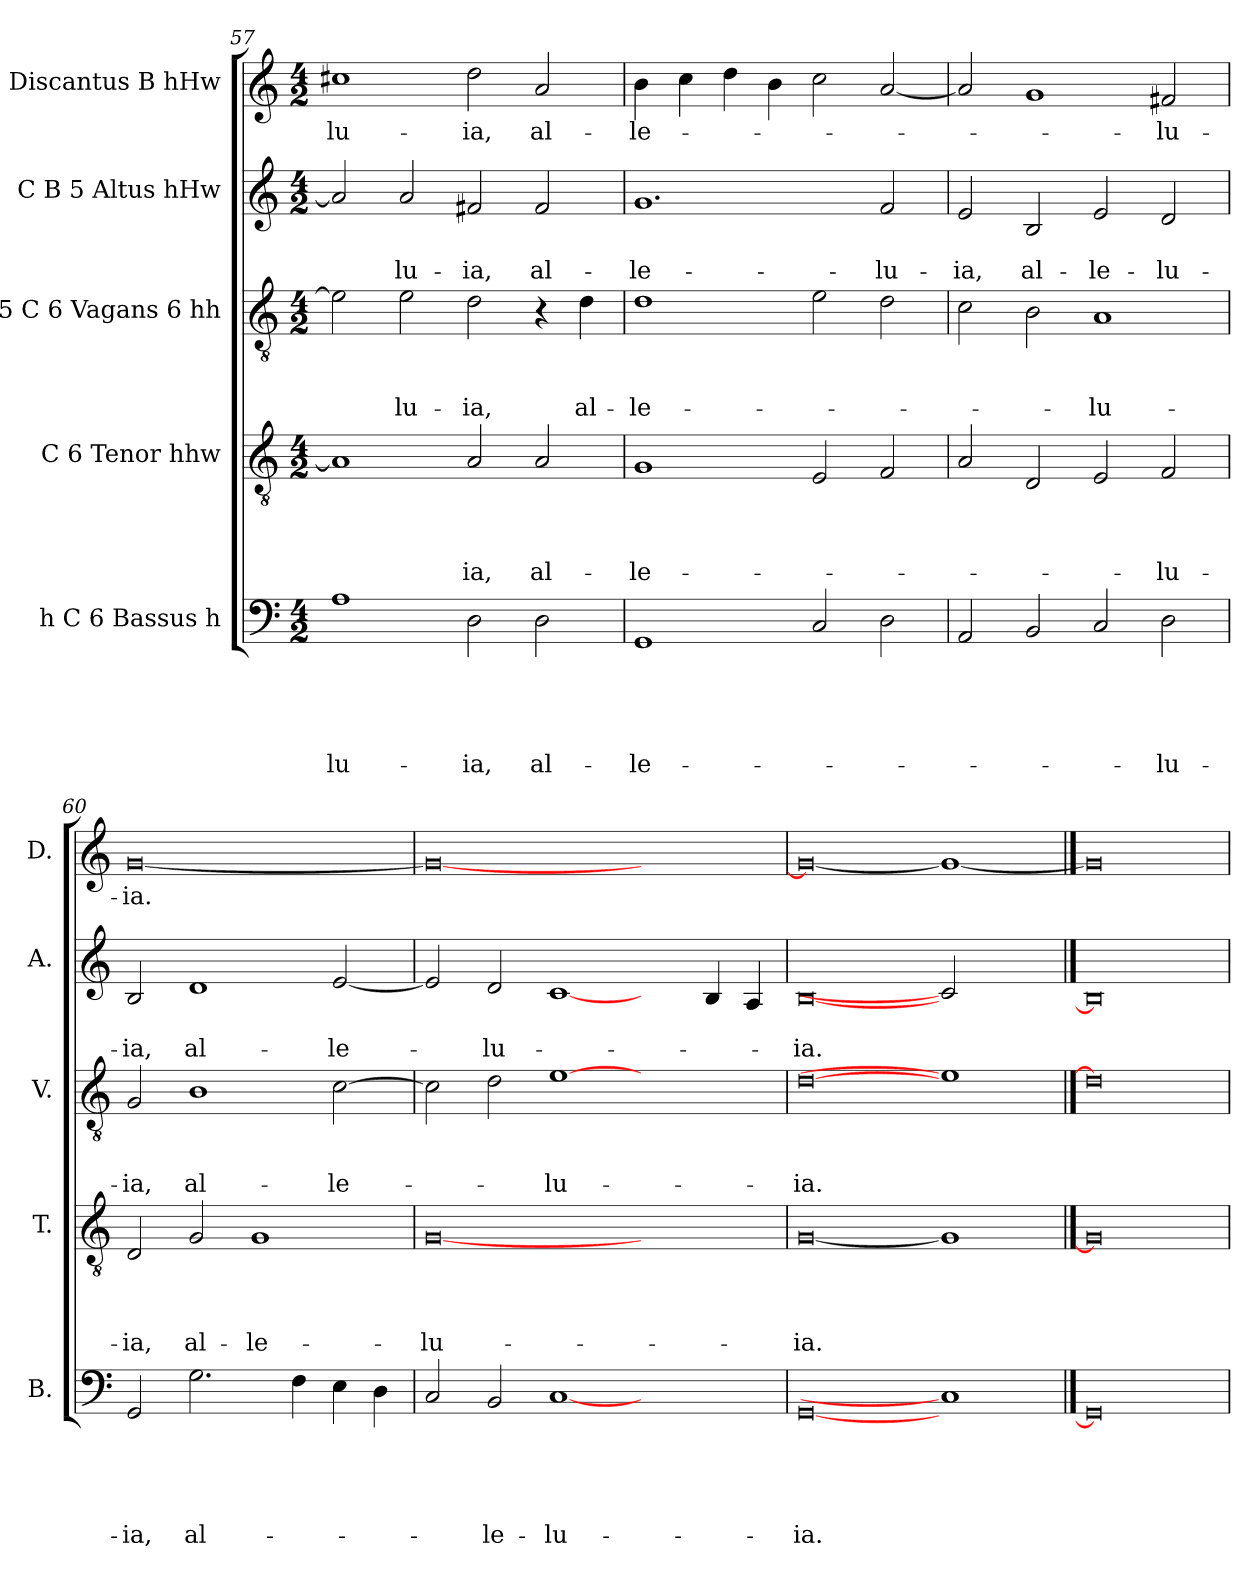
**kern	**text	**text	**text	**text	**text	**kern	**text	**text	**text	**text	**kern	**text	**text	**text	**kern	**text	**text	**kern	**text
*part5	*part5	*part5	*part5	*part5	*part5	*part4	*part4	*part4	*part4	*part4	*part3	*part3	*part3	*part3	*part2	*part2	*part2	*part1	*part1
*staff5	*staff5	*staff5	*staff5	*staff5	*staff5	*staff4	*staff4	*staff4	*staff4	*staff4	*staff3	*staff3	*staff3	*staff3	*staff2	*staff2	*staff2	*staff1	*staff1
*I"h C 6 Bassus h	*	*	*	*	*	*I"C 6 Tenor hhw	*	*	*	*	*I"5 C 6 Vagans 6 hh	*	*	*	*I"C B 5 Altus hHw	*	*	*I"C Discantus B hHw	*
*I'B.	*	*	*	*	*	*I'T.	*	*	*	*	*I'V.	*	*	*	*I'A.	*	*	*I'D.	*
*clefF4	*	*	*	*	*	*clefGv2	*	*	*	*	*clefGv2	*	*	*	*clefG2	*	*	*clefG2	*
*k[]	*	*	*	*	*	*k[]	*	*	*	*	*k[]	*	*	*	*k[]	*	*	*k[]	*
*C:	*	*	*	*	*	*C:	*	*	*	*	*C:	*	*	*	*C:	*	*	*C:	*
*M4/2	*	*	*	*	*	*M4/2	*	*	*	*	*M4/2	*	*	*	*M4/2	*	*	*M4/2	*
=57	=57	=57	=57	=57	=57	=57	=57	=57	=57	=57	=57	=57	=57	=57	=57	=57	=57	=57	=57
!	!	!	!	!	!LO:LY:b	!	!	!	!	!	!	!	!	!	!	!	!	!	!LO:LY:b
1A	.	.	.	.	-lu-	1A]	.	.	.	.	2e\]	.	.	.	2a/]	.	.	1cc#X	-lu-
!	!	!	!	!	!	!	!	!	!	!	!	!	!	!LO:LY:b	!	!	!LO:LY:b	!	!
.	.	.	.	.	.	.	.	.	.	.	2e\	.	.	-lu-	2a/	.	-lu-	.	.
!	!	!	!	!	!LO:LY:b	!	!	!	!	!LO:LY:b	!	!	!	!LO:LY:b	!	!	!LO:LY:b	!	!LO:LY:b
2D\	.	.	.	.	-ia,	2A/	.	.	.	-ia,	2d\	.	.	-ia,	2f#X/	.	-ia,	2dd\	-ia,
!	!	!	!	!	!LO:LY:b	!	!	!	!	!LO:LY:b	!	!	!	!	!	!	!LO:LY:b	!	!LO:LY:b
2D\	.	.	.	.	al-	2A/	.	.	.	al-	4r	.	.	.	2f#/	.	al-	2a/	al-
!	!	!	!	!	!	!	!	!	!	!	!	!	!	!LO:LY:b	!	!	!	!	!
.	.	.	.	.	.	.	.	.	.	.	4d\	.	.	al-	.	.	.	.	.
=58	=58	=58	=58	=58	=58	=58	=58	=58	=58	=58	=58	=58	=58	=58	=58	=58	=58	=58	=58
!	!	!	!	!	!LO:LY:b	!	!	!	!	!LO:LY:b	!	!	!	!LO:LY:b	!	!	!LO:LY:b	!	!LO:LY:b
1GG	.	.	.	.	-le-	1G	.	.	.	-le-	1d	.	.	-le-	1.g	.	-le-	4b\	-le-
.	.	.	.	.	.	.	.	.	.	.	.	.	.	.	.	.	.	4cc\	.
.	.	.	.	.	.	.	.	.	.	.	.	.	.	.	.	.	.	4dd\	.
.	.	.	.	.	.	.	.	.	.	.	.	.	.	.	.	.	.	4b\	.
2C/	.	.	.	.	.	2E/	.	.	.	.	2e\	.	.	.	.	.	.	2cc\	.
!	!	!	!	!	!	!	!	!	!	!	!	!	!	!	!	!	!LO:LY:b	!	!
2D\	.	.	.	.	.	2F/	.	.	.	.	2d\	.	.	.	2f/	.	-lu-	[>2a/	.
!!LO:PB:g=z
=59	=59	=59	=59	=59	=59	=59	=59	=59	=59	=59	=59	=59	=59	=59	=59	=59	=59	=59	=59
!	!	!	!	!	!	!	!	!	!	!	!	!	!	!	!	!	!LO:LY:b	!	!
2AA/	.	.	.	.	.	2A/	.	.	.	.	2c\	.	.	.	2e/	.	-ia,	2a/]	.
!	!	!	!	!	!	!	!	!	!	!	!	!	!	!	!	!	!LO:LY:b	!	!
2BB/	.	.	.	.	.	2D/	.	.	.	.	2B\	.	.	.	2B/	.	al-	1g	.
!	!	!	!	!	!	!	!	!	!	!	!	!	!	!LO:LY:b	!	!	!LO:LY:b	!	!
2C/	.	.	.	.	.	2E/	.	.	.	.	1A	.	.	-lu-	2e/	.	-le-	.	.
!	!	!	!	!	!LO:LY:b	!	!	!	!	!LO:LY:b	!	!	!	!	!	!	!LO:LY:b	!	!LO:LY:b
2D\	.	.	.	.	-lu-	2F/	.	.	.	-lu-	.	.	.	.	2d/	.	-lu-	2f#/	-lu-
=60	=60	=60	=60	=60	=60	=60	=60	=60	=60	=60	=60	=60	=60	=60	=60	=60	=60	=60	=60
!	!	!	!	!	!LO:LY:b	!	!	!	!	!LO:LY:b	!	!	!	!LO:LY:b	!	!	!LO:LY:b	!	!LO:LY:b
2GG/	.	.	.	.	-ia,	2D/	.	.	.	-ia,	2G/	.	.	-ia,	2B/	.	-ia,	[<0g	-ia.
!	!	!	!	!	!LO:LY:b	!	!	!	!	!LO:LY:b	!	!	!	!LO:LY:b	!	!	!LO:LY:b	!	!
2.G\	.	.	.	.	al-	2G/	.	.	.	al-	1B	.	.	al-	1d	.	al-	.	.
!	!	!	!	!	!	!	!	!	!	!LO:LY:b	!	!	!	!	!	!	!	!	!
.	.	.	.	.	.	1G	.	.	.	-le-	.	.	.	.	.	.	.	.	.
4F\	.	.	.	.	.	.	.	.	.	.	.	.	.	.	.	.	.	.	.
!	!	!	!	!	!	!	!	!	!	!	!	!	!	!LO:LY:b	!	!	!LO:LY:b	!	!
4E\	.	.	.	.	.	.	.	.	.	.	[>2c\	.	.	-le-	[<2e/	.	-le-	.	.
4D\	.	.	.	.	.	.	.	.	.	.	.	.	.	.	.	.	.	.	.
=61	=61	=61	=61	=61	=61	=61	=61	=61	=61	=61	=61	=61	=61	=61	=61	=61	=61	=61	=61
!	!	!	!	!	!	!	!	!	!	!LO:LY:b	!	!	!	!	!	!	!	!	!
2C/	.	.	.	.	.	[0G	.	.	.	-lu-	2c\]	.	.	.	2e/]	.	.	0g_	.
!	!	!	!	!	!LO:LY:b	!	!	!	!	!	!	!	!	!	!	!	!LO:LY:b	!	!
2BB/	.	.	.	.	-le-	.	.	.	.	.	2d\	.	.	.	2d/	.	-lu-	.	.
!	!	!	!	!	!LO:LY:b	!	!	!	!	!	!	!	!	!LO:LY:b	!	!	!	!	!
[1C	.	.	.	.	-lu-	.	.	.	.	.	[1e	.	.	-lu-	[1c	.	.	.	.
1ryy	.	.	.	.	.	1ryy	.	.	.	.	1ryy	.	.	.	2ryy	.	.	1ryy	.
.	.	.	.	.	.	.	.	.	.	.	.	.	.	.	4B/	.	.	.	.
.	.	.	.	.	.	.	.	.	.	.	.	.	.	.	4A/	.	.	.	.
=62	=62	=62	=62	=62	=62	=62	=62	=62	=62	=62	=62	=62	=62	=62	=62	=62	=62	=62	=62
!	!	!	!	!	!LO:LY:b	!	!	!	!	!LO:LY:b	!	!	!	!LO:LY:b	!	!	!LO:LY:b	!	!
[0GG	.	.	.	.	-ia.	[0G	.	.	.	-ia.	[0d	.	.	-ia.	[0B	.	-ia.	0g_	.
1C]	.	.	.	.	.	1G]	.	.	.	.	1e]	.	.	.	2c]	.	.	1g_	.
.	.	.	.	.	.	.	.	.	.	.	.	.	.	.	2ryy	.	.	.	.
==63	==63	==63	==63	==63	==63	==63	==63	==63	==63	==63	==63	==63	==63	==63	==63	==63	==63	==63	==63
0GG]	.	.	.	.	.	0G]	.	.	.	.	0d]	.	.	.	0B]	.	.	0g]	.
=	=	=	=	=	=	=	=	=	=	=	=	=	=	=	=	=	=	=	=
*-	*-	*-	*-	*-	*-	*-	*-	*-	*-	*-	*-	*-	*-	*-	*-	*-	*-	*-	*-
